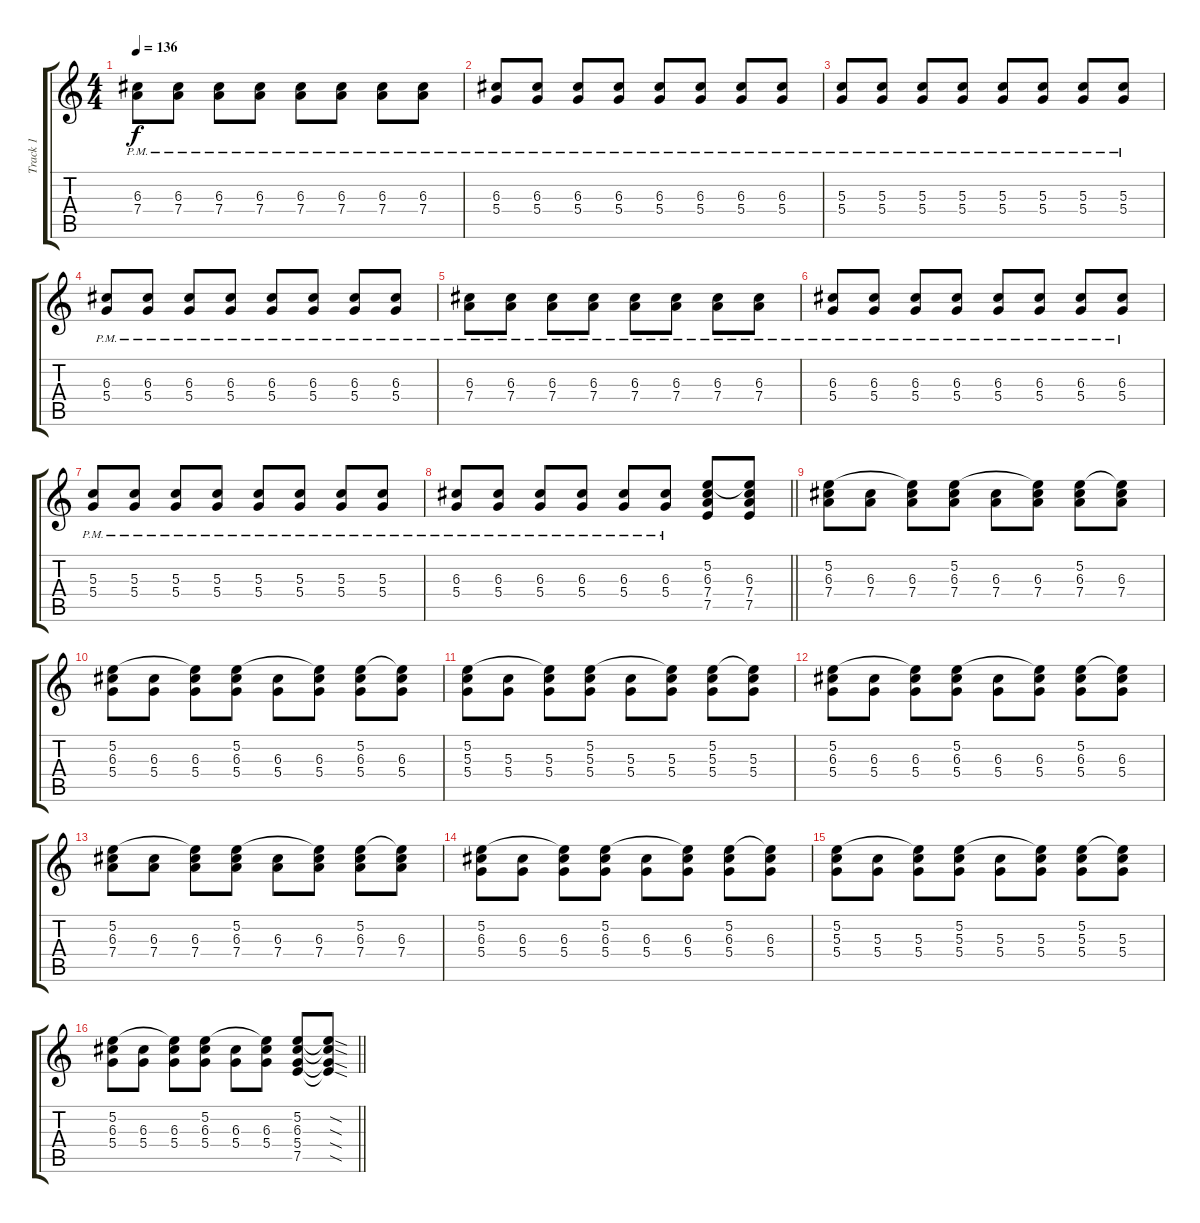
\track ("Track 1" "Track 1") {instrument overdrivenguitar}
\staff {score tabs}
\tuning (E4 B3 G3 D3 A2 E2) {hide}
\ts (4 4)
\tempo 136
\clef g2
\ks c
(6.3{pm} 7.4{pm}).8{dy f} (6.3{pm} 7.4{pm}).8 (6.3{pm} 7.4{pm}).8 (6.3{pm} 7.4{pm}).8 (6.3{pm} 7.4{pm}).8 (6.3{pm} 7.4{pm}).8 (6.3{pm} 7.4{pm}).8 (6.3{pm} 7.4{pm}).8 |
(6.3{pm} 5.4{pm}).8 (6.3{pm} 5.4{pm}).8 (6.3{pm} 5.4{pm}).8 (6.3{pm} 5.4{pm}).8 (6.3{pm} 5.4{pm}).8 (6.3{pm} 5.4{pm}).8 (6.3{pm} 5.4{pm}).8 (6.3{pm} 5.4{pm}).8 |
(5.3{pm} 5.4{pm}).8 (5.3{pm} 5.4{pm}).8 (5.3{pm} 5.4{pm}).8 (5.3{pm} 5.4{pm}).8 (5.3{pm} 5.4{pm}).8 (5.3{pm} 5.4{pm}).8 (5.3{pm} 5.4{pm}).8 (5.3{pm} 5.4{pm}).8 |
(6.3{pm} 5.4{pm}).8 (6.3{pm} 5.4{pm}).8 (6.3{pm} 5.4{pm}).8 (6.3{pm} 5.4{pm}).8 (6.3{pm} 5.4{pm}).8 (6.3{pm} 5.4{pm}).8 (6.3{pm} 5.4{pm}).8 (6.3{pm} 5.4{pm}).8 |
(6.3{pm} 7.4{pm}).8 (6.3{pm} 7.4{pm}).8 (6.3{pm} 7.4{pm}).8 (6.3{pm} 7.4{pm}).8 (6.3{pm} 7.4{pm}).8 (6.3{pm} 7.4{pm}).8 (6.3{pm} 7.4{pm}).8 (6.3{pm} 7.4{pm}).8 |
(6.3{pm} 5.4{pm}).8 (6.3{pm} 5.4{pm}).8 (6.3{pm} 5.4{pm}).8 (6.3{pm} 5.4{pm}).8 (6.3{pm} 5.4{pm}).8 (6.3{pm} 5.4{pm}).8 (6.3{pm} 5.4{pm}).8 (6.3{pm} 5.4{pm}).8 |
(5.3{pm} 5.4{pm}).8 (5.3{pm} 5.4{pm}).8 (5.3{pm} 5.4{pm}).8 (5.3{pm} 5.4{pm}).8 (5.3{pm} 5.4{pm}).8 (5.3{pm} 5.4{pm}).8 (5.3{pm} 5.4{pm}).8 (5.3{pm} 5.4{pm}).8 |
\barLineRight lightlight
(6.3{pm} 5.4{pm}).8 (6.3{pm} 5.4{pm}).8 (6.3{pm} 5.4{pm}).8 (6.3{pm} 5.4{pm}).8 (6.3{pm} 5.4{pm}).8 (6.3{pm} 5.4{pm}).8 (5.2 6.3 7.4 7.5).8 (5.2{t} 6.3 7.4 7.5).8 |
(5.2 6.3 7.4).8 (6.3 7.4).8 (5.2{t} 6.3 7.4).8 (5.2 6.3 7.4).8 (6.3 7.4).8 (5.2{t} 6.3 7.4).8 (5.2 6.3 7.4).8 (5.2{t} 6.3 7.4).8 |
(5.2 6.3 5.4).8 (6.3 5.4).8 (5.2{t} 6.3 5.4).8 (5.2 6.3 5.4).8 (6.3 5.4).8 (5.2{t} 6.3 5.4).8 (5.2 6.3 5.4).8 (5.2{t} 6.3 5.4).8 |
(5.2 5.3 5.4).8 (5.3 5.4).8 (5.2{t} 5.3 5.4).8 (5.2 5.3 5.4).8 (5.3 5.4).8 (5.2{t} 5.3 5.4).8 (5.2 5.3 5.4).8 (5.2{t} 5.3 5.4).8 |
(5.2 6.3 5.4).8 (6.3 5.4).8 (5.2{t} 6.3 5.4).8 (5.2 6.3 5.4).8 (6.3 5.4).8 (5.2{t} 6.3 5.4).8 (5.2 6.3 5.4).8 (5.2{t} 6.3 5.4).8 |
(5.2 6.3 7.4).8 (6.3 7.4).8 (5.2{t} 6.3 7.4).8 (5.2 6.3 7.4).8 (6.3 7.4).8 (5.2{t} 6.3 7.4).8 (5.2 6.3 7.4).8 (5.2{t} 6.3 7.4).8 |
(5.2 6.3 5.4).8 (6.3 5.4).8 (5.2{t} 6.3 5.4).8 (5.2 6.3 5.4).8 (6.3 5.4).8 (5.2{t} 6.3 5.4).8 (5.2 6.3 5.4).8 (5.2{t} 6.3 5.4).8 |
(5.2 5.3 5.4).8 (5.3 5.4).8 (5.2{t} 5.3 5.4).8 (5.2 5.3 5.4).8 (5.3 5.4).8 (5.2{t} 5.3 5.4).8 (5.2 5.3 5.4).8 (5.2{t} 5.3 5.4).8 |
\barLineRight lightlight
(5.2 6.3 5.4).8 (6.3 5.4).8 (5.2{t} 6.3 5.4).8 (5.2 6.3 5.4).8 (6.3 5.4).8 (5.2{t} 6.3 5.4).8 (5.2 6.3 5.4 7.5).8 (5.2{sod t} 6.3{sod t} 5.4{sod t} 7.5{sod t}).8
